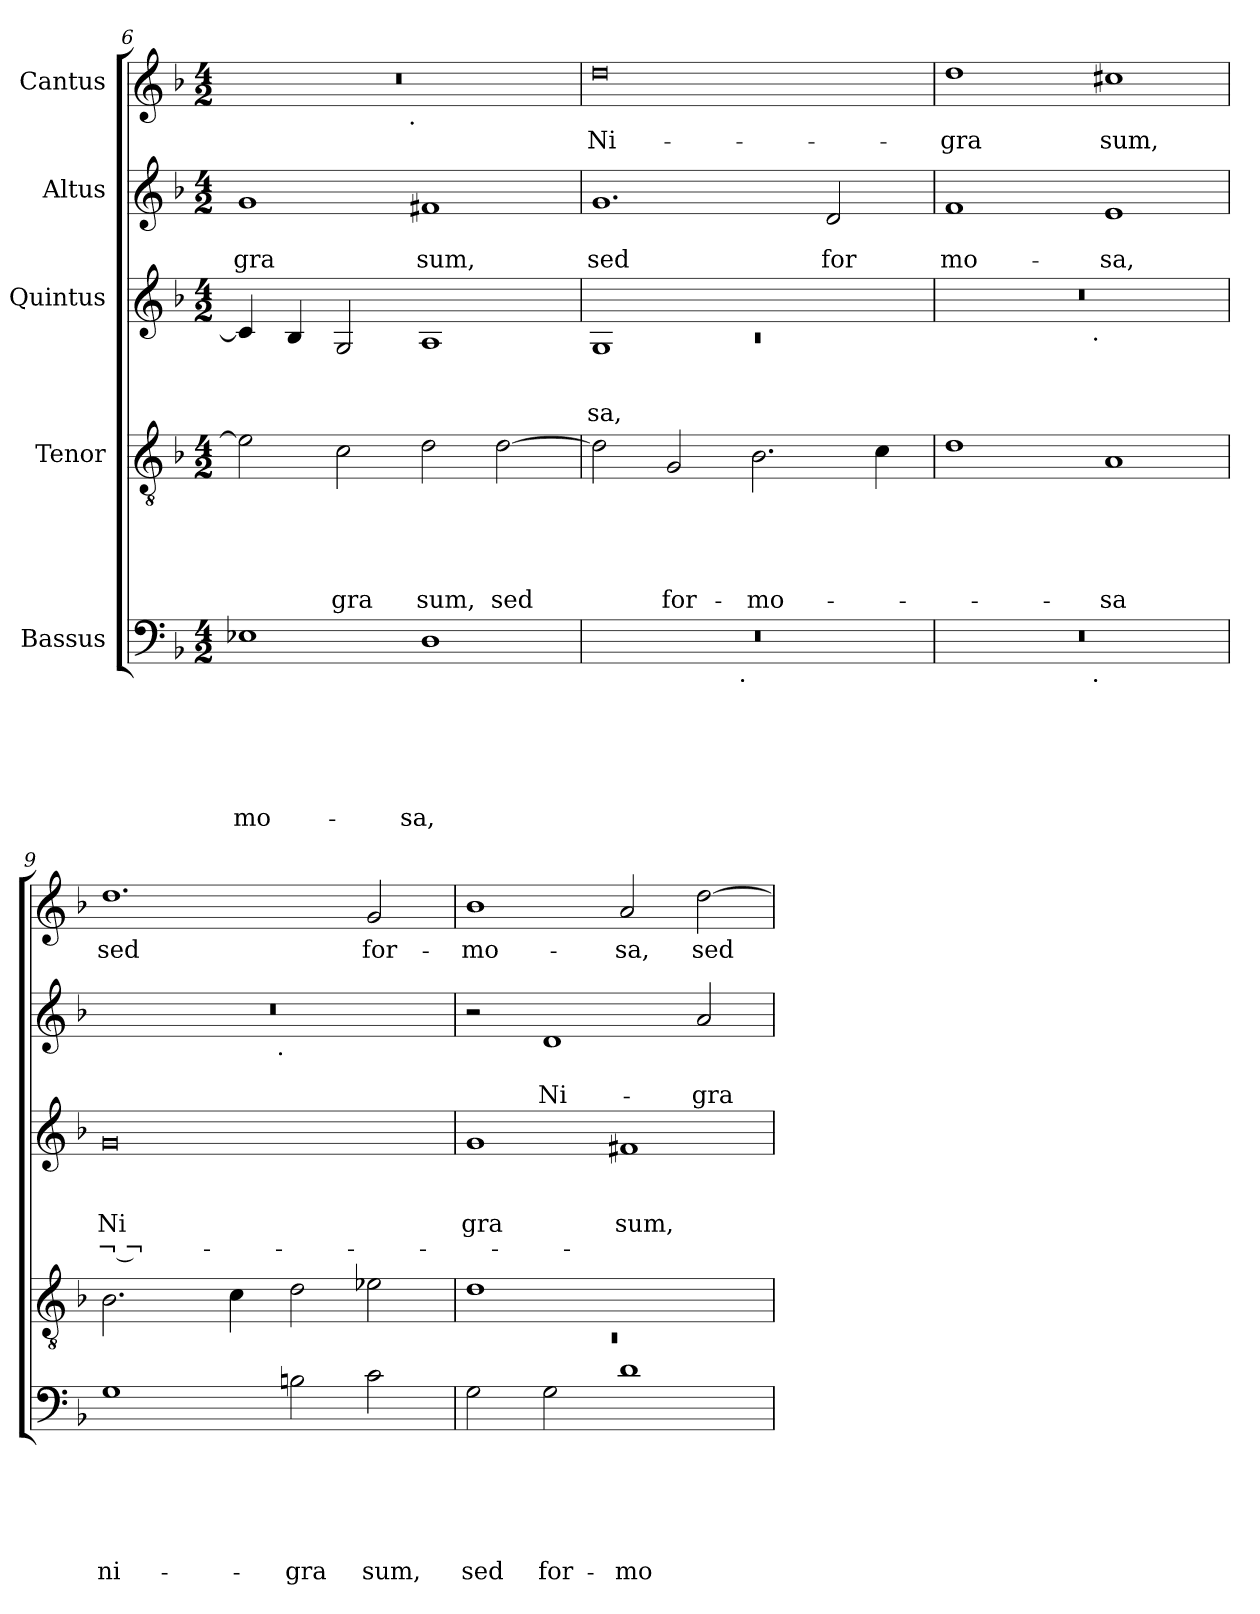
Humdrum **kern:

**kern	**text	**text	**text	**text	**text	**text	**kern	**text	**text	**text	**text	**text	**kern	**text	**text	**text	**text	**kern	**text	**text	**kern	**text
*part5	*part5	*part5	*part5	*part5	*part5	*part5	*part4	*part4	*part4	*part4	*part4	*part4	*part3	*part3	*part3	*part3	*part3	*part2	*part2	*part2	*part1	*part1
*staff5	*staff5	*staff5	*staff5	*staff5	*staff5	*staff5	*staff4	*staff4	*staff4	*staff4	*staff4	*staff4	*staff3	*staff3	*staff3	*staff3	*staff3	*staff2	*staff2	*staff2	*staff1	*staff1
*I"Bassus	*	*	*	*	*	*	*I"Tenor	*	*	*	*	*	*I"Quintus	*	*	*	*	*I"Altus	*	*	*I"Cantus	*
*clefF4	*	*	*	*	*	*	*clefGv2	*	*	*	*	*	*clefG2	*	*	*	*	*clefG2	*	*	*clefG2	*
*k[b-]	*	*	*	*	*	*	*k[b-]	*	*	*	*	*	*k[b-]	*	*	*	*	*k[b-]	*	*	*k[b-]	*
*F:	*	*	*	*	*	*	*F:	*	*	*	*	*	*F:	*	*	*	*	*F:	*	*	*F:	*
*M4/2	*	*	*	*	*	*	*M4/2	*	*	*	*	*	*M4/2	*	*	*	*	*M4/2	*	*	*M4/2	*
=6	=6	=6	=6	=6	=6	=6	=6	=6	=6	=6	=6	=6	=6	=6	=6	=6	=6	=6	=6	=6	=6	=6
!	!	!	!	!	!	!LO:LY:b	!	!	!	!	!	!	!	!	!	!	!	!	!	!LO:LY:b	!	!
*	*	*	*	*	*	*	*	*	*	*	*	*	*	*	*	*	*	*	*	*	*^	*
1E-X	.	.	.	.	.	-mo-	2e\]	.	.	.	.	.	4c/]	.	.	.	.	1g	.	gra	0r	2ryy	.
.	.	.	.	.	.	.	.	.	.	.	.	.	4B-/	.	.	.	.	.	.	.	.	.	.
!	!	!	!	!	!	!	!	!	!	!	!	!LO:LY:b	!	!	!	!	!	!	!	!	!	!	!
.	.	.	.	.	.	.	2c\	.	.	.	.	-gra	2G/	.	.	.	.	.	.	.	.	4...ryy	.
!	!	!	!	!	!	!	!	!	!	!	!	!	!	!	!	!	!	!	!	!	!	!LO:TX:b:t=.	!
.	.	.	.	.	.	.	.	.	.	.	.	.	.	.	.	.	.	.	.	.	.	1ryy	.
!	!	!	!	!	!	!LO:LY:b	!	!	!	!	!	!LO:LY:b	!	!	!	!	!	!	!	!LO:LY:b	!	!	!
1D	.	.	.	.	.	-sa,	2d\	.	.	.	.	sum,	1A	.	.	.	.	1f#X	.	sum,	.	.	.
!	!	!	!	!	!	!	!	!	!	!	!	!LO:LY:b	!	!	!	!	!	!	!	!	!	!	!
.	.	.	.	.	.	.	[>2d\	.	.	.	.	sed	.	.	.	.	.	.	.	.	.	.	.
.	.	.	.	.	.	.	.	.	.	.	.	.	.	.	.	.	.	.	.	.	.	32ryy	.
=7	=7	=7	=7	=7	=7	=7	=7	=7	=7	=7	=7	=7	=7	=7	=7	=7	=7	=7	=7	=7	=7	=7	=7
*	*	*	*	*	*	*	*	*	*	*	*	*	*^	*	*	*	*	*	*	*	*	*	*
!	!	!	!	!	!	!	!	!	!	!	!	!	!	!LO:N:vis=1	!	!	!LO:LY:b	!	!	!	!LO:LY:b	!	!	!LO:LY:b
*^	*	*	*	*	*	*	*	*	*	*	*	*	*	*	*	*	*	*	*	*	*	*v	*v	*
0r	2ryy	.	.	.	.	.	.	2d\]	.	.	.	.	.	1G	0rc	.	.	-sa,	.	1.g	.	sed	0dd	Ni-
!	!	!	!	!	!	!	!	!	!	!	!	!	!LO:LY:b	!	!	!	!	!	!	!	!	!	!	!
.	4...ryy	.	.	.	.	.	.	2G/	.	.	.	.	for-	.	.	.	.	.	.	.	.	.	.	.
!	!LO:TX:b:t=.	!	!	!	!	!	!	!	!	!	!	!	!	!	!	!	!	!	!	!	!	!	!	!
.	1ryy	.	.	.	.	.	.	.	.	.	.	.	.	.	.	.	.	.	.	.	.	.	.	.
!	!	!	!	!	!	!	!	!	!	!	!	!	!LO:LY:b	!	!	!	!	!	!	!	!	!	!	!
.	.	.	.	.	.	.	.	2.B-\	.	.	.	.	-mo-	1ryy	.	.	.	.	.	.	.	.	.	.
!	!	!	!	!	!	!	!	!	!	!	!	!	!	!	!	!	!	!	!	!	!	!LO:LY:b	!	!
.	.	.	.	.	.	.	.	.	.	.	.	.	.	.	.	.	.	.	.	2d/	.	for	.	.
.	.	.	.	.	.	.	.	4c\	.	.	.	.	.	.	.	.	.	.	.	.	.	.	.	.
.	32ryy	.	.	.	.	.	.	.	.	.	.	.	.	.	.	.	.	.	.	.	.	.	.	.
!!LO:LB:g=z
=8	=8	=8	=8	=8	=8	=8	=8	=8	=8	=8	=8	=8	=8	=8	=8	=8	=8	=8	=8	=8	=8	=8	=8	=8
!	!	!	!	!	!	!	!	!	!	!	!	!	!	!	!	!	!	!	!	!	!	!LO:LY:b	!	!LO:LY:b
0r	2ryy	.	.	.	.	.	.	1d	.	.	.	.	.	0r	2ryy	.	.	.	.	1f	.	mo-	1dd	-gra
.	4...ryy	.	.	.	.	.	.	.	.	.	.	.	.	.	4...ryy	.	.	.	.	.	.	.	.	.
!	!	!	!	!	!	!	!	!	!	!	!	!	!	!	!LO:TX:b:t=.	!	!	!	!	!	!	!	!	!
!	!LO:TX:b:t=.	!	!	!	!	!	!	!	!	!	!	!	!	!	!	!	!	!	!	!	!	!	!	!
.	1ryy	.	.	.	.	.	.	.	.	.	.	.	.	.	1ryy	.	.	.	.	.	.	.	.	.
!	!	!	!	!	!	!	!	!	!	!	!	!	!LO:LY:b	!	!	!	!	!	!	!	!	!LO:LY:b	!	!LO:LY:b
.	.	.	.	.	.	.	.	1A	.	.	.	.	-sa	.	.	.	.	.	.	1e	.	-sa,	1cc#X	sum,
.	32ryy	.	.	.	.	.	.	.	.	.	.	.	.	.	32ryy	.	.	.	.	.	.	.	.	.
=9	=9	=9	=9	=9	=9	=9	=9	=9	=9	=9	=9	=9	=9	=9	=9	=9	=9	=9	=9	=9	=9	=9	=9	=9
!	!	!	!	!	!	!	!LO:LY:b	!	!	!	!	!	!	!	!	!	!	!LO:LY:b	!LO:LY:b	!	!	!	!	!LO:LY:b
*v	*v	*	*	*	*	*	*	*	*	*	*	*	*	*v	*v	*	*	*	*	*^	*	*	*	*
1G	.	.	.	.	.	ni-	2.B-\	.	.	.	.	.	0g	.	.	Ni	¬ ¬-	0r	2ryy	.	.	1.dd	sed
.	.	.	.	.	.	.	.	.	.	.	.	.	.	.	.	.	.	.	4...ryy	.	.	.	.
.	.	.	.	.	.	.	4c\	.	.	.	.	.	.	.	.	.	.	.	.	.	.	.	.
!	!	!	!	!	!	!	!	!	!	!	!	!	!	!	!	!	!	!	!LO:TX:b:t=.	!	!	!	!
.	.	.	.	.	.	.	.	.	.	.	.	.	.	.	.	.	.	.	1ryy	.	.	.	.
!	!	!	!	!	!	!LO:LY:b	!	!	!	!	!	!	!	!	!	!	!	!	!	!	!	!	!
2Bn\	.	.	.	.	.	-gra	2d\	.	.	.	.	.	.	.	.	.	.	.	.	.	.	.	.
!	!	!	!	!	!	!LO:LY:b	!	!	!	!	!	!	!	!	!	!	!	!	!	!	!	!	!LO:LY:b
2c\	.	.	.	.	.	sum,	2e-X\	.	.	.	.	.	.	.	.	.	.	.	.	.	.	2g/	for-
.	.	.	.	.	.	.	.	.	.	.	.	.	.	.	.	.	.	.	32ryy	.	.	.	.
=10	=10	=10	=10	=10	=10	=10	=10	=10	=10	=10	=10	=10	=10	=10	=10	=10	=10	=10	=10	=10	=10	=10	=10
*	*	*	*	*	*	*	*^	*	*	*	*	*	*	*	*	*	*	*	*	*	*	*	*
!	!	!	!	!	!	!LO:LY:b	!	!LO:N:vis=1	!	!	!	!	!	!	!	!	!LO:LY:b	!	!	!	!	!	!	!LO:LY:b
*	*	*	*	*	*	*	*	*	*	*	*	*	*	*	*	*	*	*	*v	*v	*	*	*	*
2G\	.	.	.	.	.	sed	1d	0rC	.	.	.	.	.	1g	.	.	gra	.	2r	.	.	1b-	-mo-
!	!	!	!	!	!	!LO:LY:b	!	!	!	!	!	!	!	!	!	!	!	!	!	!	!LO:LY:b	!	!
2G\	.	.	.	.	.	for-	.	.	.	.	.	.	.	.	.	.	.	.	1d	.	Ni-	.	.
!	!	!	!	!	!	!LO:LY:b	!	!	!	!	!	!	!	!	!	!	!LO:LY:b	!	!	!	!	!	!LO:LY:b
1d	.	.	.	.	.	-mo-	1ryy	.	.	.	.	.	.	1f#X	.	.	sum,	.	.	.	.	2a/	-sa,
!	!	!	!	!	!	!	!	!	!	!	!	!	!	!	!	!	!	!	!	!	!LO:LY:b	!	!LO:LY:b
.	.	.	.	.	.	.	.	.	.	.	.	.	.	.	.	.	.	.	2a/	.	-gra	[>2dd\	sed
*	*	*	*	*	*	*	*v	*v	*	*	*	*	*	*	*	*	*	*	*	*	*	*	*
=	=	=	=	=	=	=	=	=	=	=	=	=	=	=	=	=	=	=	=	=	=	=
*-	*-	*-	*-	*-	*-	*-	*-	*-	*-	*-	*-	*-	*-	*-	*-	*-	*-	*-	*-	*-	*-	*-
